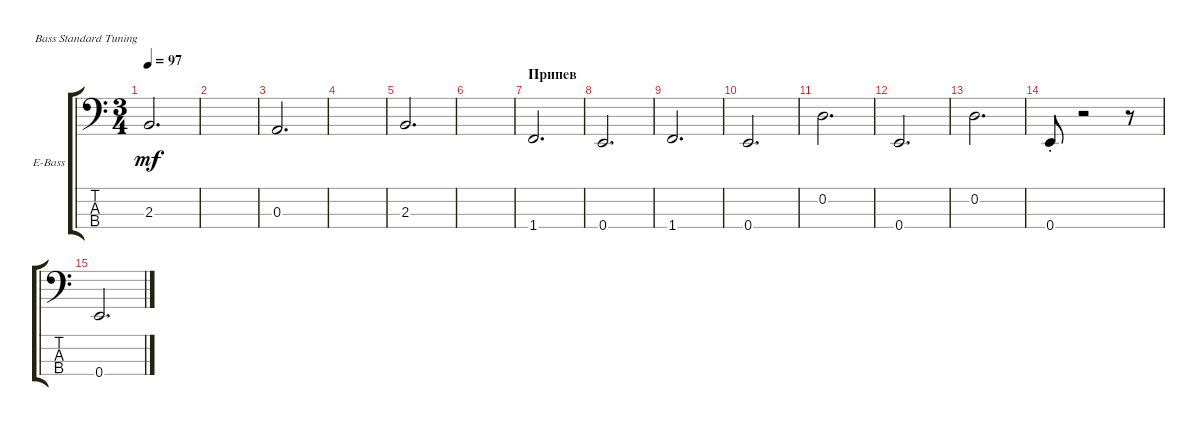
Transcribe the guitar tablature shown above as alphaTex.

\defaultSystemsLayout 4
\bracketExtendMode groupsimilarinstruments
\firstSystemTrackNameOrientation horizontal
\otherSystemsTrackNameOrientation horizontal
\track ("А. Андреев" "E-Bass") {instrument electricbassfinger}
\staff {score tabs}
\tuning (G2 D2 A1 E1)
\ts (3 4)
\tempo 97
\clef f4
\ks c
2.3.2{d dy mf} |
|
0.3.2{d} |
|
2.3.2{d} |
|
\section ("" "Припев")
1.4.2{d} |
0.4.2{d} |
1.4.2{d} |
0.4.2{d} |
0.2.2{d} |
0.4.2{d} |
0.2.2{d} |
0.4{st}.8 r.2 r.8 |
0.4.2{d}
